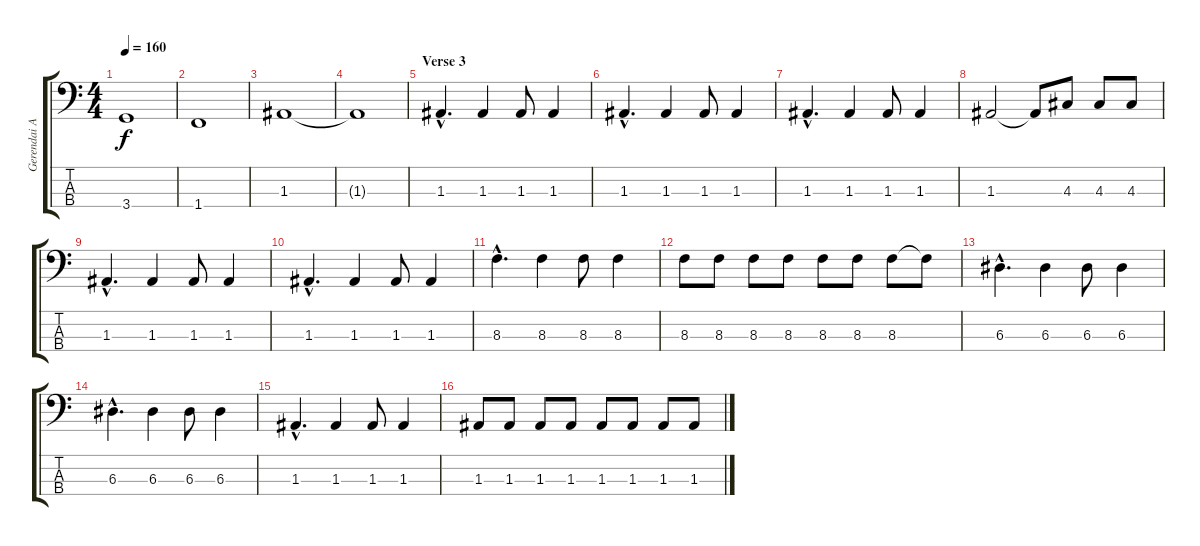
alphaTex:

\track ("Gerendai Attila" "Gerendai A") {instrument electricbasspick}
\staff {score tabs}
\tuning (G2 D2 A1 E1) {hide}
\ts (4 4)
\tempo 160
\clef f4
\ks c
3.4.1{dy f} |
1.4.1 |
1.3.1 |
1.3{t}.1 |
\section ("" "Verse 3")
1.3{hac}.4{d} 1.3.4 1.3.8 1.3.4 |
1.3{hac}.4{d} 1.3.4 1.3.8 1.3.4 |
1.3{hac}.4{d} 1.3.4 1.3.8 1.3.4 |
1.3.2 1.3{t}.8 4.3.8 4.3.8 4.3.8 |
1.3{hac}.4{d} 1.3.4 1.3.8 1.3.4 |
1.3{hac}.4{d} 1.3.4 1.3.8 1.3.4 |
8.3{hac}.4{d} 8.3.4 8.3.8 8.3.4 |
8.3.8 8.3.8 8.3.8 8.3.8 8.3.8 8.3.8 8.3.8 8.3{t}.8 |
6.3{hac}.4{d} 6.3.4 6.3.8 6.3.4 |
6.3{hac}.4{d} 6.3.4 6.3.8 6.3.4 |
1.3{hac}.4{d} 1.3.4 1.3.8 1.3.4 |
1.3.8 1.3.8 1.3.8 1.3.8 1.3.8 1.3.8 1.3.8 1.3.8
